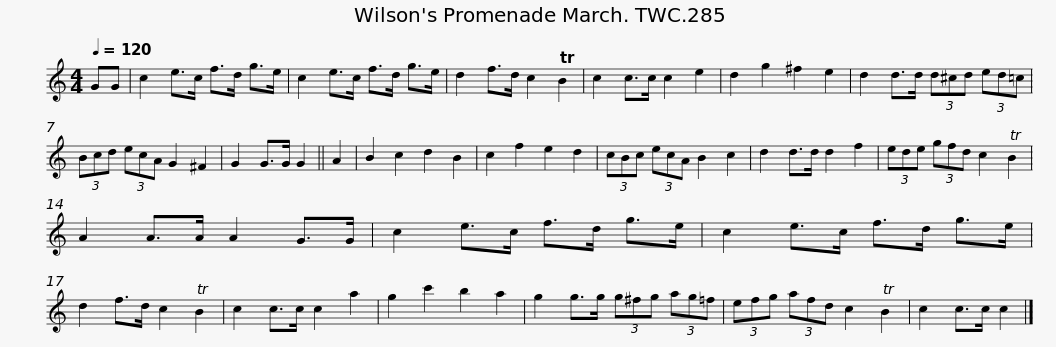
X:1
L:1/8
Q:1/4=120
M:4/4
I:linebreak $
K:C
V:1 treble
V:1
 GG | c2 e>c f>d g>e | c2 e>c f>d g>e | d2 f>d c2 TB2 | c2 c>c c2 e2 | %5
 d2 g2 ^f2 e2 | d2 d>d (3d^cd (3ed=c |$ (3Bcd (3ecA G2 ^F2 | G2 G>G G2 || A2 | %10
 B2 c2 d2 B2 | c2 f2 e2 d2 | (3cBc (3ecA B2 c2 | d2 d>d d2 f2 | (3ede (3gfd c2 TB2 |$ %15
 A2 A>A A2 G>G | c2 e>c f>d g>e | c2 e>c f>d g>e | d2 f>d c2 TB2 | c2 c>c c2 a2 | %20
 g2 c'2 b2 a2 |$ g2 g>g (3g^fg (3ag=f | (3efg (3afd c2 TB2 | c2 c>c c2 |] %24
